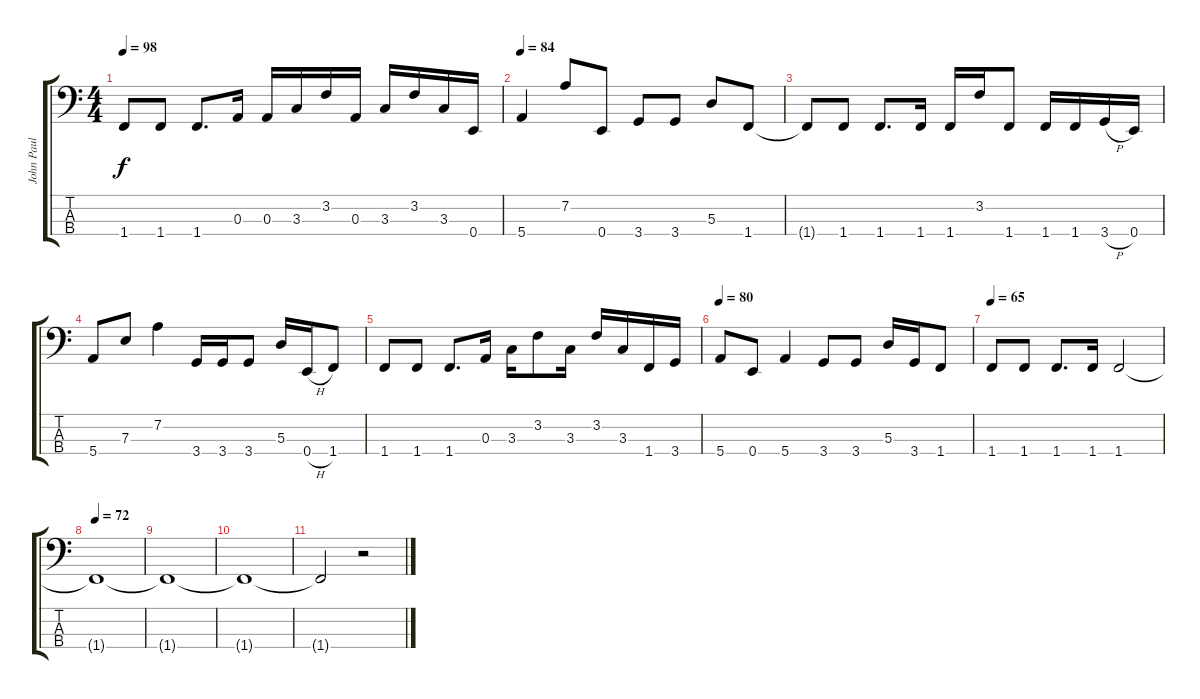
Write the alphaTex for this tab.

\track ("John Paul Jones (basse)" "John Paul ") {instrument electricbasspick}
\staff {score tabs}
\tuning (G2 D2 A1 E1) {hide}
\ts (4 4)
\tempo 98
\clef f4
\ks c
1.4.8{dy f} 1.4.8 1.4.8{d} 0.3.16 0.3.16 3.3.16 3.2.16 0.3.16 3.3.16 3.2.16 3.3.16 0.4.16 |
\tempo 84
5.4.4 7.2.8 0.4.8 3.4.8 3.4.8 5.3.8 1.4.8 |
1.4{t}.8 1.4.8 1.4.8{d} 1.4.16 1.4.16 3.2.16 1.4.8 1.4.16 1.4.16 3.4{h}.16 0.4.16 |
5.4.8 7.3.8 7.2.4 3.4.16 3.4.16 3.4.8 5.3.16 0.4{h}.16 1.4.8 |
1.4.8 1.4.8 1.4.8{d} 0.3.16 3.3.16 3.2.8 3.3.16 3.2.16 3.3.16 1.4.16 3.4.16 |
\tempo 80
5.4.8 0.4.8 5.4.4 3.4.8 3.4.8 5.3.16 3.4.16 1.4.8 |
\tempo 65
1.4.8 1.4.8 1.4.8{d} 1.4.16 1.4.2 |
\tempo 72
1.4{t}.1 |
1.4{t}.1 |
1.4{t}.1 |
1.4{t}.2 r.2
